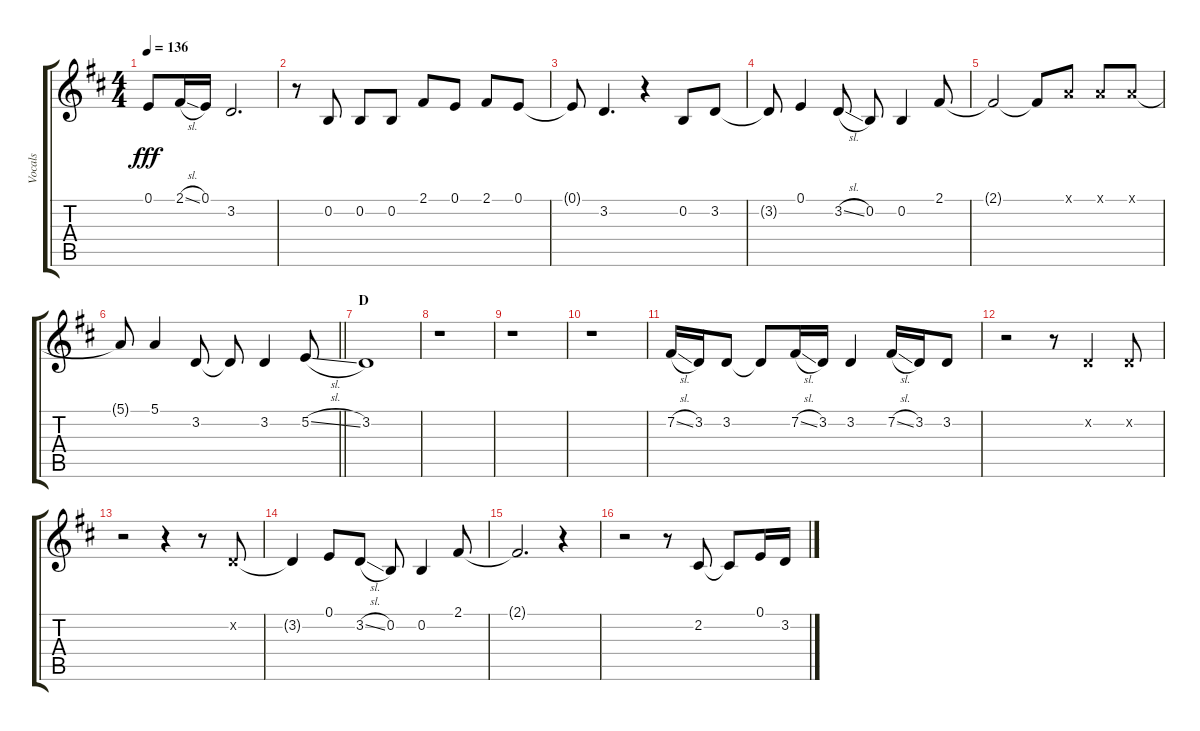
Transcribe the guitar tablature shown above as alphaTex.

\track ("Vocals" "Vocals") {instrument voiceoohs}
\staff {score tabs}
\tuning (E4 B3 G3 D3 A2 E2) {hide}
\ts (4 4)
\tempo 136
\clef g2
\ks d
0.1{t}.8{dy fff} 2.1{sl}.16 0.1.16 3.2.2{d} |
r.8 0.2.8 0.2.8 0.2.8 2.1.8 0.1.8 2.1.8 0.1.8 |
0.1{t}.8 3.2.4{d} r.4 0.2.8 3.2.8 |
3.2{t}.8 0.1.4 3.2{sl}.8 0.2.8 0.2.4 2.1.8 |
2.1{t}.2 2.1{t}.8 5.1{x}.8 5.1{x}.8 5.1{x}.8 |
\barLineRight lightlight
5.1{t}.8 5.1.4 3.2.8 3.2{t}.8 3.2.4 5.2{sl}.8 |
\section ("" "D")
3.2.1 |
r.1 |
r.1 |
r.1 |
7.2{sl}.16 3.2.16 3.2.8 3.2{t}.8 7.2{sl}.16 3.2.16 3.2.4 7.2{sl}.16 3.2.16 3.2.8 |
r.2 r.8 3.2{x}.4 3.2{x}.8 |
r.2 r.4 r.8 3.2{x}.8 |
3.2{t}.4 0.1.8 3.2{sl}.8 0.2.8 0.2.4 2.1.8 |
2.1{t}.2{d} r.4 |
r.2 r.8 2.2.8 2.2{t}.8 0.1.16 3.2.16
